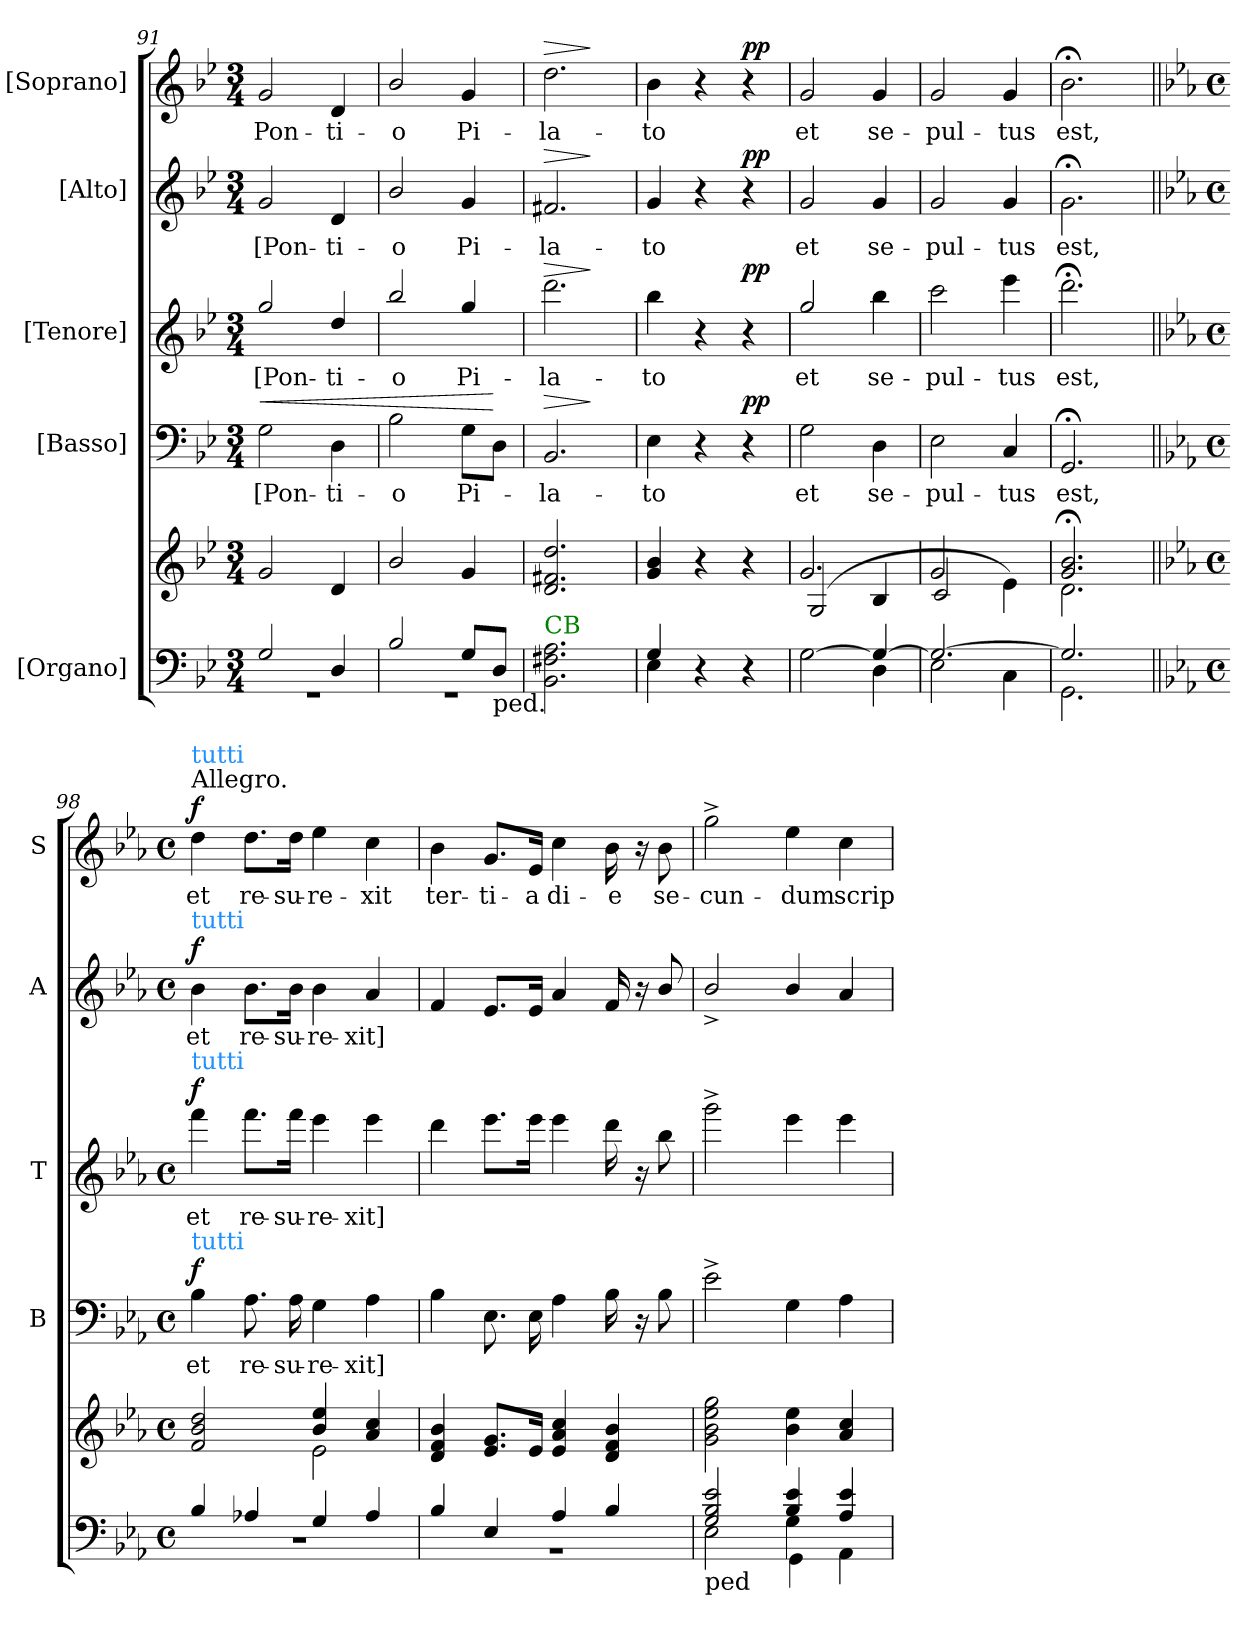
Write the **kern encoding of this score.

**kern	**kern	**kern	**text	**dynam	**kern	**text	**dynam	**kern	**text	**dynam	**kern	**text	**dynam
*part5	*part5	*part4	*part4	*part4	*part3	*part3	*part3	*part2	*part2	*part2	*part1	*part1	*part1
*staff6	*staff5	*staff4	*staff4	*staff4	*staff3	*staff3	*staff3	*staff2	*staff2	*staff2	*staff1	*staff1	*staff1
*I"[Organo]	*	*I"[Basso]	*	*	*I"[Tenore]	*	*	*I"[Alto]	*	*	*I"[Soprano]	*	*
*	*	*I'B	*	*	*I'T	*	*	*I'A	*	*	*I'S	*	*
*clefF4	*clefG2	*clefF4	*	*	*clefG2	*	*	*clefG2	*	*	*clefG2	*	*
*	*	*	*	*	*ITrd7c12	*	*	*	*	*	*	*	*
*k[b-e-]	*k[b-e-]	*k[b-e-]	*	*	*k[b-e-]	*	*	*k[b-e-]	*	*	*k[b-e-]	*	*
*M3/4	*M3/4	*M3/4	*	*	*M3/4	*	*	*M3/4	*	*	*M3/4	*	*
=91	=91	=91	=91	=91	=91	=91	=91	=91	=91	=91	=91	=91	=91
*^	*	*	*	*	*	*	*	*	*	*	*	*	*
!	!	!	!	!	!LO:HP:a	!	!	!	!	!	!	!	!	!
2G/	2.r	2g/	2G\	[Pon-	<	2g/	[Pon-	.	2g/	[Pon-	.	2g/	Pon-	.
4D/	.	4d/	4D\	-ti-	.	4d/	-ti-	.	4d/	-ti-	.	4d/	ti-	.
=92	=92	=92	=92	=92	=92	=92	=92	=92	=92	=92	=92	=92	=92	=92
2B-/	2.r	2b-/	2B-\	-o	.	2b-/	-o	.	2b-/	-o	.	2b-/	-o	.
8G/L	.	4g/	8G\L	Pi-	.	4g/	Pi-	.	4g/	Pi-	.	4g/	Pi-	.
!LO:TX:b:t=ped.	!	!	!	!	!	!	!	!	!	!	!	!	!	!
8D/J	.	.	8D\J	.	[	.	.	.	.	.	.	.	.	.
*v	*v	*	*	*	*	*	*	*	*	*	*	*	*	*
=93	=93	=93	=93	=93	=93	=93	=93	=93	=93	=93	=93	=93	=93
!LO:TX:a:color=green:t=CB	!	!	!	!	!	!	!	!	!	!	!	!	!
!	!	!	!	!LO:HP:a	!	!	!LO:HP:a	!	!	!LO:HP:a	!	!	!LO:HP:a
2.BB-\ 2.F#X\ 2.A\	2.d/ 2.f#X/ 2.dd/	2.BB-/	-la-	>	2.dd\	-la-	>	2.f#X/	-la-	>	2.dd\	-la-	>
.	.	.	.	]	.	.	]	.	.	]	.	.	]
=94	=94	=94	=94	=94	=94	=94	=94	=94	=94	=94	=94	=94	=94
*^	*	*	*	*	*	*	*	*	*	*	*	*	*
4G/	4E-\	4g/ 4b-/	4E-\	-to	.	4b-\	-to	.	4g/	-to	.	4b-\	-to	.
4r	4ryy	4r	4r	.	.	4r	.	.	4r	.	.	4r	.	.
!	!	!	!	!	!LO:DY:a	!	!	!LO:DY:a	!	!	!LO:DY:a	!	!	!LO:DY:a
4r	4ryy	4r	4r	.	pp	4r	.	pp	4r	.	pp	4r	.	pp
=95	=95	=95	=95	=95	=95	=95	=95	=95	=95	=95	=95	=95	=95	=95
*	*	*^	*	*	*	*	*	*	*	*	*	*	*	*
[2G\	2ryy	2.g/	(>2G/	2G\	et	.	2g/	et	.	2g/	et	.	2g/	et	.
4G/_	4D\	.	4B-/	4D\	se-	.	4b-\	se-	.	4g/	se-	.	4g/	se-	.
=96	=96	=96	=96	=96	=96	=96	=96	=96	=96	=96	=96	=96	=96	=96	=96
2.G/_	2E-\	2g/	2c/	2E-\	-pul-	.	2cc\	-pul-	.	2g/	-pul-	.	2g/	-pul-	.
.	4C\	4ryy	4e-\)	4C/	-tus	.	4ee-\	-tus	.	4g/	-tus	.	4g/	-tus	.
=97	=97	=97	=97	=97	=97	=97	=97	=97	=97	=97	=97	=97	=97	=97	=97
2.G/]	2.GG\	2.g;</ 2.b-;</	2.d\	2.GG;</	est,	.	2.dd;<\	est,	.	2.g;<\	est,	.	2.b-;<\	est,	.
=98||	=98||	=98||	=98||	=98||	=98||	=98||	=98||	=98||	=98||	=98||	=98||	=98||	=98||	=98||	=98||
*k[b-e-a-]	*	*k[b-e-a-]	*	*k[b-e-a-]	*	*	*k[b-e-a-]	*	*	*k[b-e-a-]	*	*	*k[b-e-a-]	*	*
*M4/4	*	*M4/4	*	*M4/4	*	*	*M4/4	*	*	*M4/4	*	*	*M4/4	*	*
*met(c)	*	*met(c)	*	*met(c)	*	*	*met(c)	*	*	*met(c)	*	*	*met(c)	*	*
!	!	!	!	!	!	!	!	!	!	!	!	!	!LO:TX:a:t=Allegro.	!	!
!	!	!	!	!	!	!	!	!	!	!	!	!	!LO:TX:a:color=dodgerblue:t=tutti	!	!
!	!	!	!	!	!	!	!	!	!	!LO:TX:a:color=dodgerblue:t=tutti	!	!	!	!	!
!	!	!	!	!	!	!	!LO:TX:a:color=dodgerblue:t=tutti	!	!	!	!	!	!	!	!
!	!	!	!	!LO:TX:a:color=dodgerblue:t=tutti	!	!	!	!	!	!	!	!	!	!	!
!	!	!	!	!	!	!LO:DY:b	!	!	!LO:DY:b	!	!	!LO:DY:b	!	!	!LO:DY:b
4B-/	1r	2f/ 2b-/ 2dd/	2ryy	4B-\	et	f	4ff\	et	f	4b-\	et	f	4dd\	et	f
4A-X/	.	.	.	8.A-\	re-	.	8.ff\L	re-	.	8.b-\L	re-	.	8.dd\L	re-	.
.	.	.	.	16A-\	-su-	.	16ff\Jk	-su-	.	16b-\Jk	-su-	.	16dd\Jk	-su-	.
4G/	.	4b-/ 4ee-/	2e-\	4G\	-re-	.	4ee-\	-re-	.	4b-\	-re-	.	4ee-\	-re-	.
4A-/	.	4a-/ 4cc/	.	4A-\	-xit]	.	4ee-\	-xit]	.	4a-/	-xit]	.	4cc\	-xit	.
*	*	*v	*v	*	*	*	*	*	*	*	*	*	*	*	*
=99	=99	=99	=99	=99	=99	=99	=99	=99	=99	=99	=99	=99	=99	=99
4B-/	1r	4d/ 4f/ 4b-/	4B-\	.	.	4dd\	.	.	4f/	.	.	4b-\	ter-	.
4E-/	.	8.e-/ 8.g/L	8.E-\	.	.	8.ee-\L	.	.	8.e-/L	.	.	8.g/L	-ti-	.
.	.	16e-/Jk	16E-\	.	.	16ee-\Jk	.	.	16e-/Jk	.	.	16e-/Jk	-a	.
4A-/	.	4e-/ 4a-/ 4cc/	4A-\	.	.	4ee-\	.	.	4a-/	.	.	4cc\	di-	.
4B-/	.	4d/ 4f/ 4b-/	16B-\	.	.	16dd\	.	.	16f/	.	.	16b-\	-e	.
.	.	.	16r	.	.	16r	.	.	16r	.	.	16r	.	.
.	.	.	8B-\	.	.	8b-\	.	.	8b-/	.	.	8b-\	se-	.
=100	=100	=100	=100	=100	=100	=100	=100	=100	=100	=100	=100	=100	=100	=100
*	*^	*	*	*	*	*	*	*	*	*	*	*	*	*
!LO:TX:b:t=ped	!	!	!	!	!	!	!	!	!	!	!	!	!	!	!
2G/ 2B-/ 2e-/	2E-\	2rFFFyy	2g\ 2b-\ 2ee-\ 2gg\	2e-^\	.	.	2gg^\	.	.	2b-^/	.	.	2gg^\	-cun-	.
4B-/ 4e-/	4G\	4GG\	4b-\ 4ee-\	4G\	.	.	4ee-\	.	.	4b-/	.	.	4ee-\	-dum	.
4A-/ 4e-/	4AA-\	4rDDDyy	4a-/ 4cc/	4A-\	.	.	4ee-\	.	.	4a-/	.	.	4cc\	scrip-	.
*v	*v	*v	*	*	*	*	*	*	*	*	*	*	*	*	*
=	=	=	=	=	=	=	=	=	=	=	=	=	=
*-	*-	*-	*-	*-	*-	*-	*-	*-	*-	*-	*-	*-	*-
